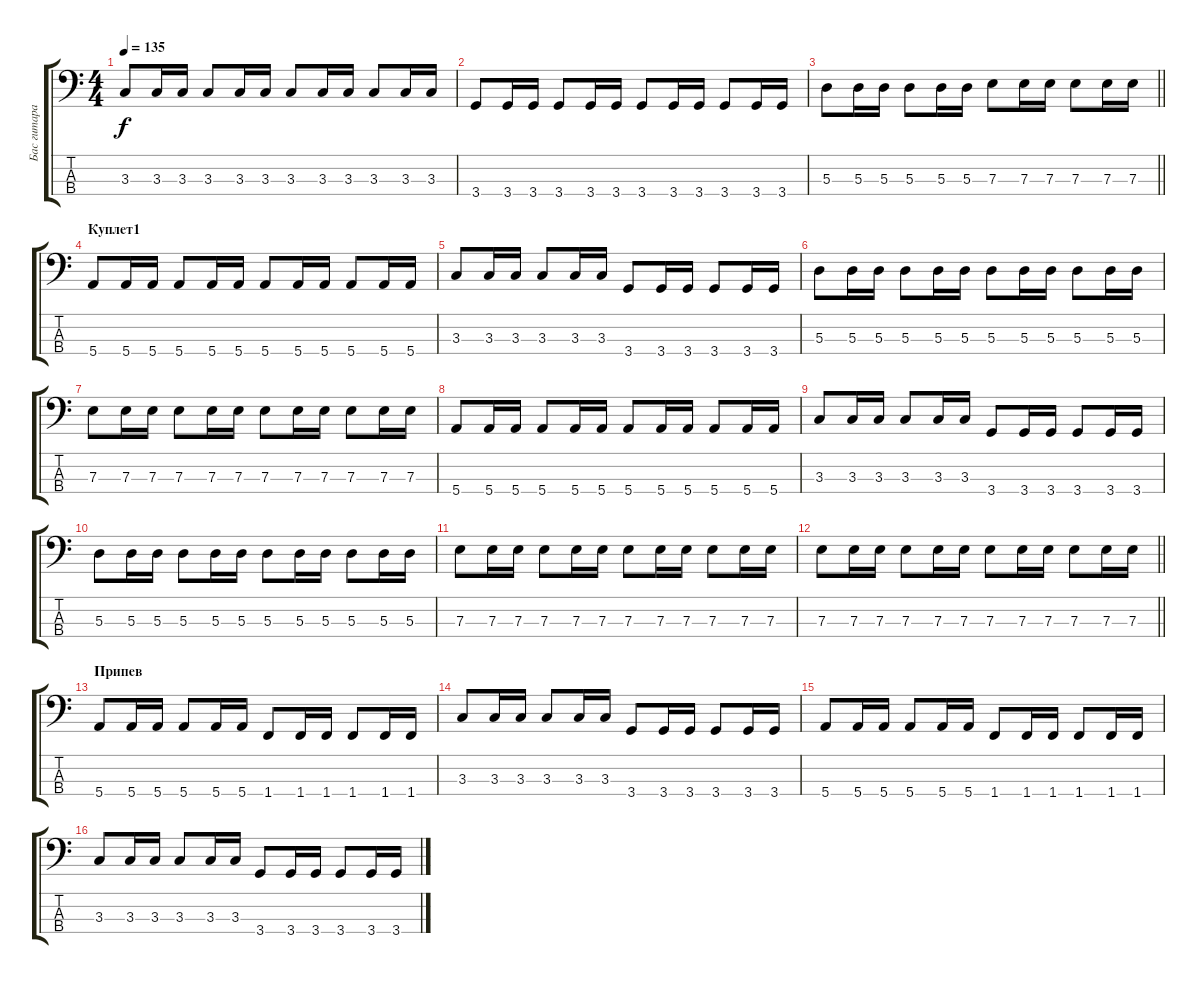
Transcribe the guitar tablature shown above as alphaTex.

\track ("Бас гитара" "Бас гитара") {instrument electricbassfinger}
\staff {score tabs}
\tuning (G2 D2 A1 E1) {hide}
\ts (4 4)
\tempo 135
\clef f4
\ks c
3.3.8{dy f} 3.3.16 3.3.16 3.3.8 3.3.16 3.3.16 3.3.8 3.3.16 3.3.16 3.3.8 3.3.16 3.3.16 |
3.4.8 3.4.16 3.4.16 3.4.8 3.4.16 3.4.16 3.4.8 3.4.16 3.4.16 3.4.8 3.4.16 3.4.16 |
\barLineRight lightlight
5.3.8 5.3.16 5.3.16 5.3.8 5.3.16 5.3.16 7.3.8 7.3.16 7.3.16 7.3.8 7.3.16 7.3.16 |
\section ("" "Куплет1")
5.4.8 5.4.16 5.4.16 5.4.8 5.4.16 5.4.16 5.4.8 5.4.16 5.4.16 5.4.8 5.4.16 5.4.16 |
3.3.8 3.3.16 3.3.16 3.3.8 3.3.16 3.3.16 3.4.8 3.4.16 3.4.16 3.4.8 3.4.16 3.4.16 |
5.3.8 5.3.16 5.3.16 5.3.8 5.3.16 5.3.16 5.3.8 5.3.16 5.3.16 5.3.8 5.3.16 5.3.16 |
7.3.8 7.3.16 7.3.16 7.3.8 7.3.16 7.3.16 7.3.8 7.3.16 7.3.16 7.3.8 7.3.16 7.3.16 |
5.4.8 5.4.16 5.4.16 5.4.8 5.4.16 5.4.16 5.4.8 5.4.16 5.4.16 5.4.8 5.4.16 5.4.16 |
3.3.8 3.3.16 3.3.16 3.3.8 3.3.16 3.3.16 3.4.8 3.4.16 3.4.16 3.4.8 3.4.16 3.4.16 |
5.3.8 5.3.16 5.3.16 5.3.8 5.3.16 5.3.16 5.3.8 5.3.16 5.3.16 5.3.8 5.3.16 5.3.16 |
7.3.8 7.3.16 7.3.16 7.3.8 7.3.16 7.3.16 7.3.8 7.3.16 7.3.16 7.3.8 7.3.16 7.3.16 |
\barLineRight lightlight
7.3.8 7.3.16 7.3.16 7.3.8 7.3.16 7.3.16 7.3.8 7.3.16 7.3.16 7.3.8 7.3.16 7.3.16 |
\section ("" "Припев")
5.4.8 5.4.16 5.4.16 5.4.8 5.4.16 5.4.16 1.4.8 1.4.16 1.4.16 1.4.8 1.4.16 1.4.16 |
3.3.8 3.3.16 3.3.16 3.3.8 3.3.16 3.3.16 3.4.8 3.4.16 3.4.16 3.4.8 3.4.16 3.4.16 |
5.4.8 5.4.16 5.4.16 5.4.8 5.4.16 5.4.16 1.4.8 1.4.16 1.4.16 1.4.8 1.4.16 1.4.16 |
3.3.8 3.3.16 3.3.16 3.3.8 3.3.16 3.3.16 3.4.8 3.4.16 3.4.16 3.4.8 3.4.16 3.4.16
